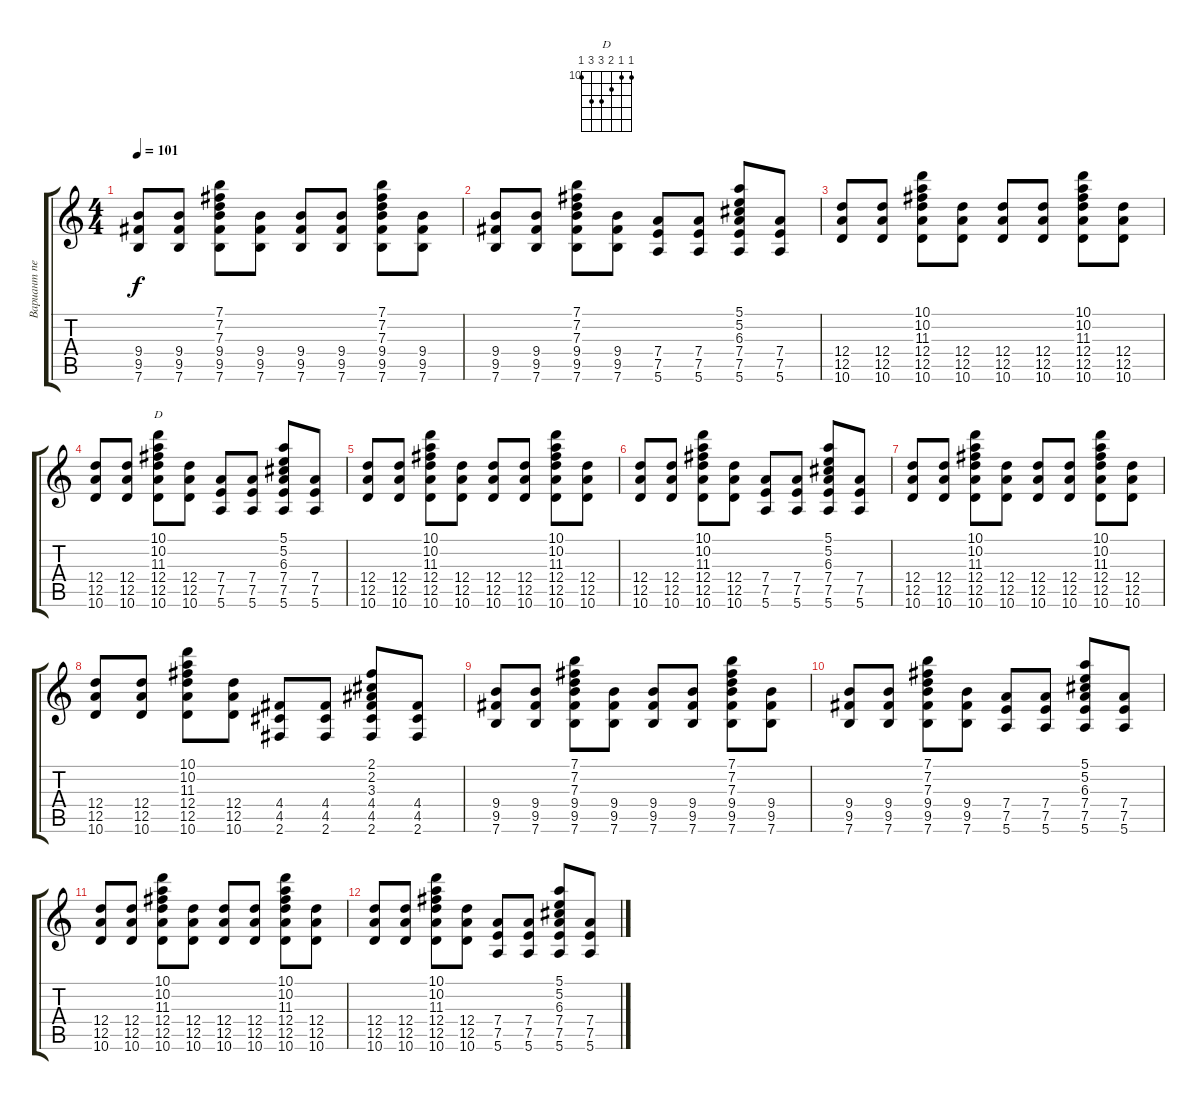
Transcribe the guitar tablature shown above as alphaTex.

\track ("Вариант песни" "Вариант пе") {instrument distortionguitar}
\staff {score tabs}
\tuning (E4 B3 G3 D3 A2 E2) {hide}
\chord ("D" 10 10 11 12 12 10) {firstfret 10}
\ts (4 4)
\tempo 101
\clef g2
\ks c
(9.4 9.5 7.6).8{dy f} (9.4 9.5 7.6).8 (7.1 7.2 7.3 9.4 9.5 7.6).8 (9.4 9.5 7.6).8 (9.4 9.5 7.6).8 (9.4 9.5 7.6).8 (7.1 7.2 7.3 9.4 9.5 7.6).8 (9.4 9.5 7.6).8 |
(9.4 9.5 7.6).8 (9.4 9.5 7.6).8 (7.1 7.2 7.3 9.4 9.5 7.6).8 (9.4 9.5 7.6).8 (7.4 7.5 5.6).8 (7.4 7.5 5.6).8 (5.1 5.2 6.3 7.4 7.5 5.6).8 (7.4 7.5 5.6).8 |
(12.4 12.5 10.6).8 (12.4 12.5 10.6).8 (10.1 10.2 11.3 12.4 12.5 10.6).8 (12.4 12.5 10.6).8 (12.4 12.5 10.6).8 (12.4 12.5 10.6).8 (10.1 10.2 11.3 12.4 12.5 10.6).8 (12.4 12.5 10.6).8 |
(12.4 12.5 10.6).8 (12.4 12.5 10.6).8 (10.1 10.2 11.3 12.4 12.5 10.6).8{ch "D"} (12.4 12.5 10.6).8 (7.4 7.5 5.6).8 (7.4 7.5 5.6).8 (5.1 5.2 6.3 7.4 7.5 5.6).8 (7.4 7.5 5.6).8 |
(12.4 12.5 10.6).8 (12.4 12.5 10.6).8 (10.1 10.2 11.3 12.4 12.5 10.6).8 (12.4 12.5 10.6).8 (12.4 12.5 10.6).8 (12.4 12.5 10.6).8 (10.1 10.2 11.3 12.4 12.5 10.6).8 (12.4 12.5 10.6).8 |
(12.4 12.5 10.6).8 (12.4 12.5 10.6).8 (10.1 10.2 11.3 12.4 12.5 10.6).8 (12.4 12.5 10.6).8 (7.4 7.5 5.6).8 (7.4 7.5 5.6).8 (5.1 5.2 6.3 7.4 7.5 5.6).8 (7.4 7.5 5.6).8 |
(12.4 12.5 10.6).8 (12.4 12.5 10.6).8 (10.1 10.2 11.3 12.4 12.5 10.6).8 (12.4 12.5 10.6).8 (12.4 12.5 10.6).8 (12.4 12.5 10.6).8 (10.1 10.2 11.3 12.4 12.5 10.6).8 (12.4 12.5 10.6).8 |
(12.4 12.5 10.6).8 (12.4 12.5 10.6).8 (10.1 10.2 11.3 12.4 12.5 10.6).8 (12.4 12.5 10.6).8 (4.4 4.5 2.6).8 (4.4 4.5 2.6).8 (2.1 2.2 3.3 4.4 4.5 2.6).8 (4.4 4.5 2.6).8 |
(9.4 9.5 7.6).8 (9.4 9.5 7.6).8 (7.1 7.2 7.3 9.4 9.5 7.6).8 (9.4 9.5 7.6).8 (9.4 9.5 7.6).8 (9.4 9.5 7.6).8 (7.1 7.2 7.3 9.4 9.5 7.6).8 (9.4 9.5 7.6).8 |
(9.4 9.5 7.6).8 (9.4 9.5 7.6).8 (7.1 7.2 7.3 9.4 9.5 7.6).8 (9.4 9.5 7.6).8 (7.4 7.5 5.6).8 (7.4 7.5 5.6).8 (5.1 5.2 6.3 7.4 7.5 5.6).8 (7.4 7.5 5.6).8 |
(12.4 12.5 10.6).8 (12.4 12.5 10.6).8 (10.1 10.2 11.3 12.4 12.5 10.6).8 (12.4 12.5 10.6).8 (12.4 12.5 10.6).8 (12.4 12.5 10.6).8 (10.1 10.2 11.3 12.4 12.5 10.6).8 (12.4 12.5 10.6).8 |
(12.4 12.5 10.6).8 (12.4 12.5 10.6).8 (10.1 10.2 11.3 12.4 12.5 10.6).8 (12.4 12.5 10.6).8 (7.4 7.5 5.6).8 (7.4 7.5 5.6).8 (5.1 5.2 6.3 7.4 7.5 5.6).8 (7.4 7.5 5.6).8
